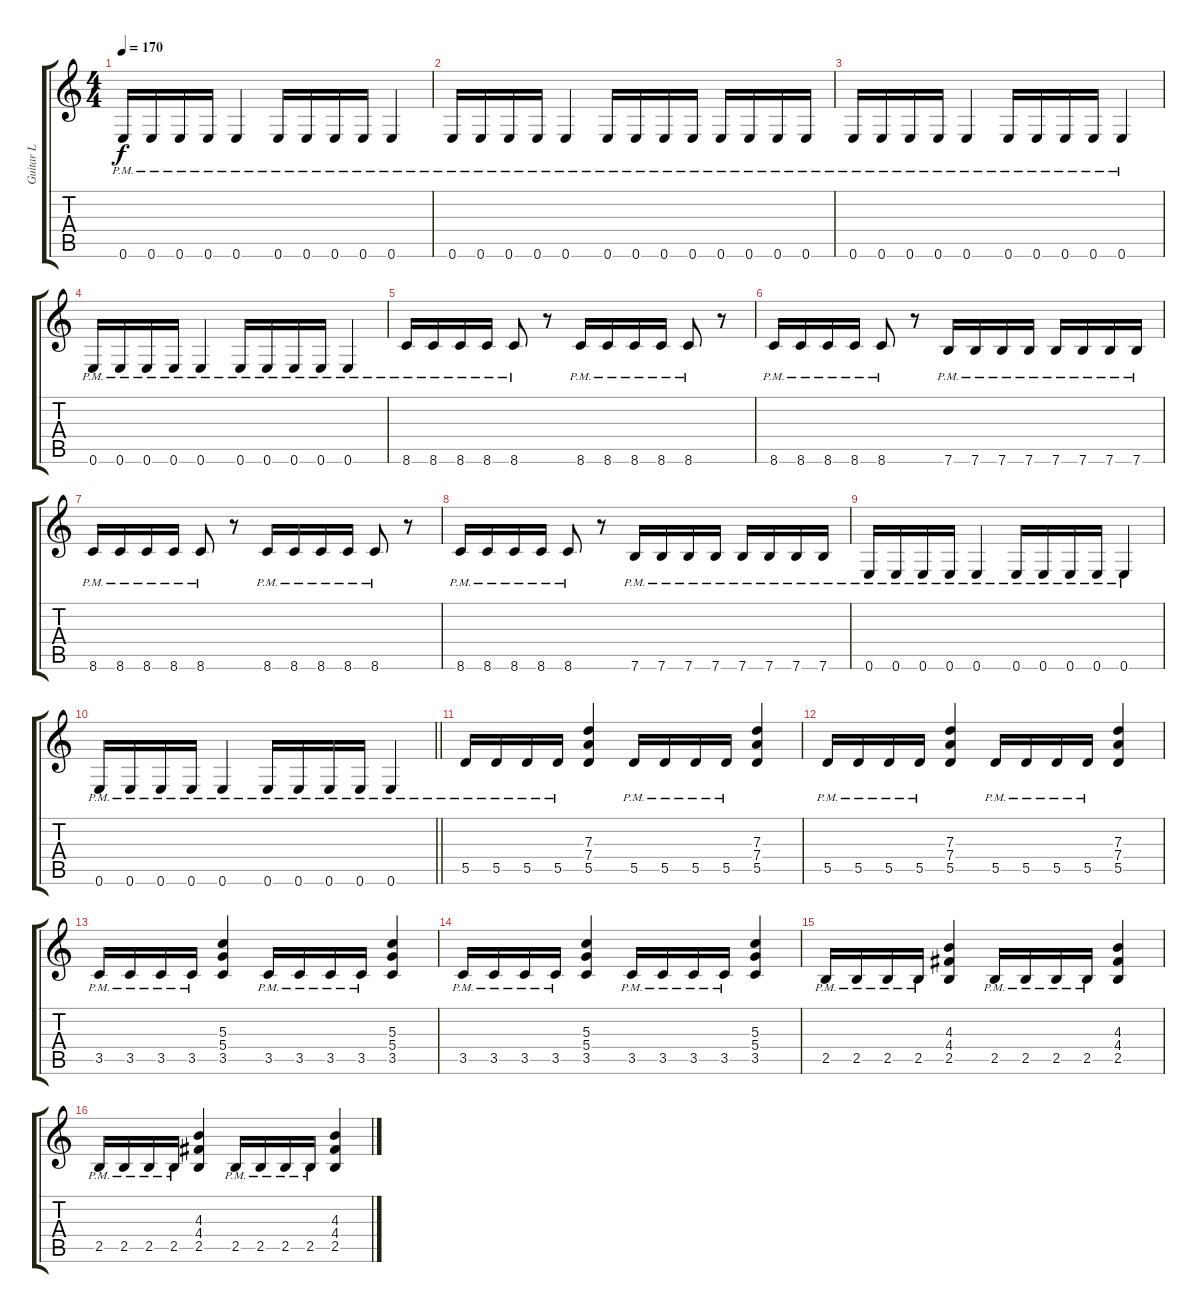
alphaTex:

\track ("Guitar L" "Guitar L") {instrument distortionguitar}
\staff {score tabs}
\tuning (E4 B3 G3 D3 A2 E2) {hide}
\ts (4 4)
\tempo 170
\clef g2
\ks c
0.6{pm}.16{dy f} 0.6{pm}.16 0.6{pm}.16 0.6{pm}.16 0.6{pm}.4 0.6{pm}.16 0.6{pm}.16 0.6{pm}.16 0.6{pm}.16 0.6{pm}.4 |
0.6{pm}.16 0.6{pm}.16 0.6{pm}.16 0.6{pm}.16 0.6{pm}.4 0.6{pm}.16 0.6{pm}.16 0.6{pm}.16 0.6{pm}.16 0.6{pm}.16 0.6{pm}.16 0.6{pm}.16 0.6{pm}.16 |
0.6{pm}.16 0.6{pm}.16 0.6{pm}.16 0.6{pm}.16 0.6{pm}.4 0.6{pm}.16 0.6{pm}.16 0.6{pm}.16 0.6{pm}.16 0.6{pm}.4 |
0.6{pm}.16 0.6{pm}.16 0.6{pm}.16 0.6{pm}.16 0.6{pm}.4 0.6{pm}.16 0.6{pm}.16 0.6{pm}.16 0.6{pm}.16 0.6{pm}.4 |
8.6{pm}.16 8.6{pm}.16 8.6{pm}.16 8.6{pm}.16 8.6{pm}.8 r.8 8.6{pm}.16 8.6{pm}.16 8.6{pm}.16 8.6{pm}.16 8.6{pm}.8 r.8 |
8.6{pm}.16 8.6{pm}.16 8.6{pm}.16 8.6{pm}.16 8.6{pm}.8 r.8 7.6{pm}.16 7.6{pm}.16 7.6{pm}.16 7.6{pm}.16 7.6{pm}.16 7.6{pm}.16 7.6{pm}.16 7.6{pm}.16 |
8.6{pm}.16 8.6{pm}.16 8.6{pm}.16 8.6{pm}.16 8.6{pm}.8 r.8 8.6{pm}.16 8.6{pm}.16 8.6{pm}.16 8.6{pm}.16 8.6{pm}.8 r.8 |
8.6{pm}.16 8.6{pm}.16 8.6{pm}.16 8.6{pm}.16 8.6{pm}.8 r.8 7.6{pm}.16 7.6{pm}.16 7.6{pm}.16 7.6{pm}.16 7.6{pm}.16 7.6{pm}.16 7.6{pm}.16 7.6{pm}.16 |
0.6{pm}.16 0.6{pm}.16 0.6{pm}.16 0.6{pm}.16 0.6{pm}.4 0.6{pm}.16 0.6{pm}.16 0.6{pm}.16 0.6{pm}.16 0.6{pm}.4 |
\barLineRight lightlight
0.6{pm}.16 0.6{pm}.16 0.6{pm}.16 0.6{pm}.16 0.6{pm}.4 0.6{pm}.16 0.6{pm}.16 0.6{pm}.16 0.6{pm}.16 0.6{pm}.4 |
\section ("" "")
5.5{pm}.16 5.5{pm}.16 5.5{pm}.16 5.5{pm}.16 (7.3 7.4 5.5).4 5.5{pm}.16 5.5{pm}.16 5.5{pm}.16 5.5{pm}.16 (7.3 7.4 5.5).4 |
5.5{pm}.16 5.5{pm}.16 5.5{pm}.16 5.5{pm}.16 (7.3 7.4 5.5).4 5.5{pm}.16 5.5{pm}.16 5.5{pm}.16 5.5{pm}.16 (7.3 7.4 5.5).4 |
3.5{pm}.16 3.5{pm}.16 3.5{pm}.16 3.5{pm}.16 (5.3 5.4 3.5).4 3.5{pm}.16 3.5{pm}.16 3.5{pm}.16 3.5{pm}.16 (5.3 5.4 3.5).4 |
3.5{pm}.16 3.5{pm}.16 3.5{pm}.16 3.5{pm}.16 (5.3 5.4 3.5).4 3.5{pm}.16 3.5{pm}.16 3.5{pm}.16 3.5{pm}.16 (5.3 5.4 3.5).4 |
2.5{pm}.16 2.5{pm}.16 2.5{pm}.16 2.5{pm}.16 (4.3 4.4 2.5).4 2.5{pm}.16 2.5{pm}.16 2.5{pm}.16 2.5{pm}.16 (4.3 4.4 2.5).4 |
2.5{pm}.16 2.5{pm}.16 2.5{pm}.16 2.5{pm}.16 (4.3 4.4 2.5).4 2.5{pm}.16 2.5{pm}.16 2.5{pm}.16 2.5{pm}.16 (4.3 4.4 2.5).4
